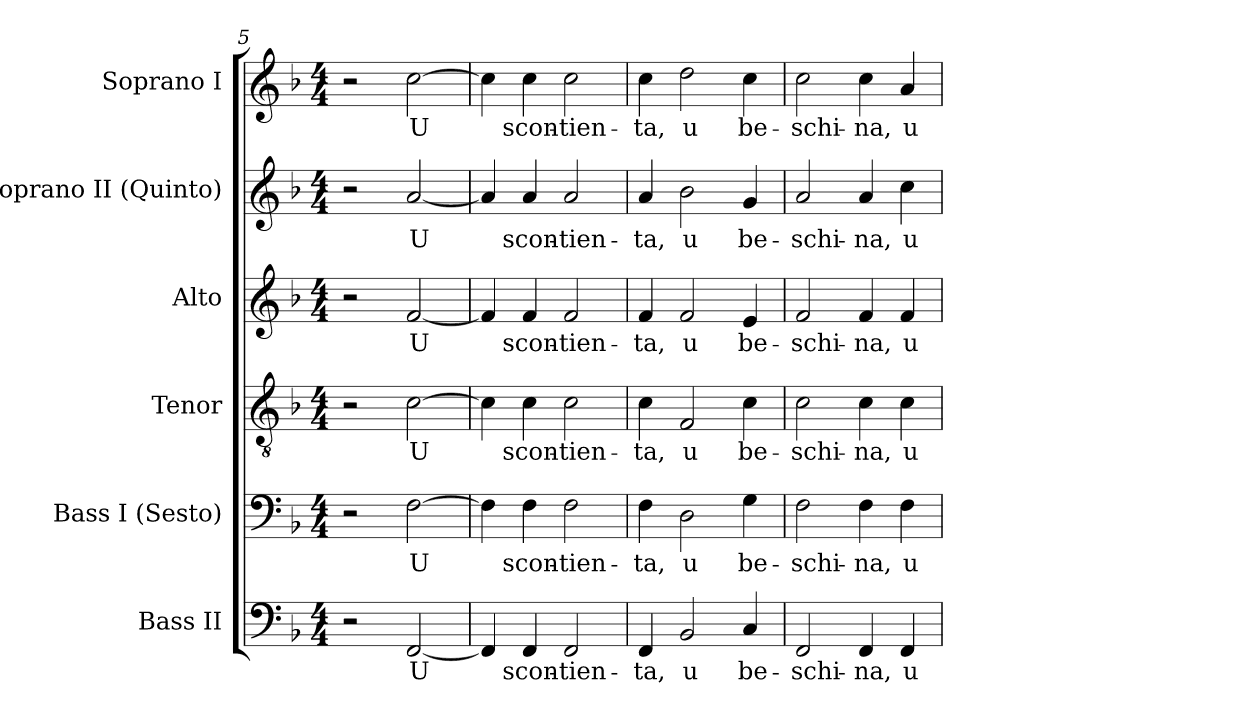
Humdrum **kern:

**kern	**text	**kern	**text	**kern	**text	**kern	**text	**kern	**text	**kern	**text
*part6	*part6	*part5	*part5	*part4	*part4	*part3	*part3	*part2	*part2	*part1	*part1
*staff6	*staff6	*staff5	*staff5	*staff4	*staff4	*staff3	*staff3	*staff2	*staff2	*staff1	*staff1
*I"Bass II	*	*I"Bass I (Sesto)	*	*I"Tenor	*	*I"Alto	*	*I"Soprano II (Quinto)	*	*I"Soprano I	*
*I'B.	*	*I'B.	*	*I'T.	*	*I'A.	*	*I'S.	*	*I'S.	*
*clefF4	*	*clefF4	*	*clefGv2	*	*clefG2	*	*clefG2	*	*clefG2	*
*	*	*	*	*ITrd7c12	*	*	*	*	*	*	*
*k[b-]	*	*k[b-]	*	*k[b-]	*	*k[b-]	*	*k[b-]	*	*k[b-]	*
*F:	*	*F:	*	*F:	*	*F:	*	*F:	*	*F:	*
*M4/4	*	*M4/4	*	*M4/4	*	*M4/4	*	*M4/4	*	*M4/4	*
=5	=5	=5	=5	=5	=5	=5	=5	=5	=5	=5	=5
2r	.	2r	.	2r	.	2r	.	2r	.	2r	.
!	!LO:LY:b:color=#000000	!	!	!	!	!	!	!	!	!	!
!	!	!	!LO:LY:b:color=#000000	!	!	!	!	!	!	!	!
!	!	!	!	!	!LO:LY:b:color=#000000	!	!	!	!	!	!
!	!	!	!	!	!	!	!LO:LY:b:color=#000000	!	!	!	!
!	!	!	!	!	!	!	!	!	!LO:LY:b:color=#000000	!	!
!	!	!	!	!	!	!	!	!	!	!	!LO:LY:b:color=#000000
[2FFi/	U	[2Fi\	U	[2Ci\	U	[2fi/	U	[2ai/	U	[2cci\	U
=6	=6	=6	=6	=6	=6	=6	=6	=6	=6	=6	=6
4FFi/]	.	4Fi\]	.	4Ci\]	.	4fi/]	.	4ai/]	.	4cci\]	.
!	!LO:LY:b:color=#000000	!	!	!	!	!	!	!	!	!	!
!	!	!	!LO:LY:b:color=#000000	!	!	!	!	!	!	!	!
!	!	!	!	!	!LO:LY:b:color=#000000	!	!	!	!	!	!
!	!	!	!	!	!	!	!LO:LY:b:color=#000000	!	!	!	!
!	!	!	!	!	!	!	!	!	!LO:LY:b:color=#000000	!	!
!	!	!	!	!	!	!	!	!	!	!	!LO:LY:b:color=#000000
4FFi/	scon-	4Fi\	scon-	4Ci\	scon-	4fi/	scon-	4ai/	scon-	4cci\	scon-
!	!LO:LY:b:color=#000000	!	!	!	!	!	!	!	!	!	!
!	!	!	!LO:LY:b:color=#000000	!	!	!	!	!	!	!	!
!	!	!	!	!	!LO:LY:b:color=#000000	!	!	!	!	!	!
!	!	!	!	!	!	!	!LO:LY:b:color=#000000	!	!	!	!
!	!	!	!	!	!	!	!	!	!LO:LY:b:color=#000000	!	!
!	!	!	!	!	!	!	!	!	!	!	!LO:LY:b:color=#000000
2FFi/	-tien-	2Fi\	-tien-	2Ci\	-tien-	2fi/	-tien-	2ai/	-tien-	2cci\	-tien-
=7	=7	=7	=7	=7	=7	=7	=7	=7	=7	=7	=7
!	!LO:LY:b:color=#000000	!	!	!	!	!	!	!	!	!	!
!	!	!	!LO:LY:b:color=#000000	!	!	!	!	!	!	!	!
!	!	!	!	!	!LO:LY:b:color=#000000	!	!	!	!	!	!
!	!	!	!	!	!	!	!LO:LY:b:color=#000000	!	!	!	!
!	!	!	!	!	!	!	!	!	!LO:LY:b:color=#000000	!	!
!	!	!	!	!	!	!	!	!	!	!	!LO:LY:b:color=#000000
4FFi/	-ta,	4Fi\	-ta,	4Ci\	-ta,	4fi/	-ta,	4ai/	-ta,	4cci\	-ta,
!	!LO:LY:b:color=#000000	!	!	!	!	!	!	!	!	!	!
!	!	!	!LO:LY:b:color=#000000	!	!	!	!	!	!	!	!
!	!	!	!	!	!LO:LY:b:color=#000000	!	!	!	!	!	!
!	!	!	!	!	!	!	!LO:LY:b:color=#000000	!	!	!	!
!	!	!	!	!	!	!	!	!	!LO:LY:b:color=#000000	!	!
!	!	!	!	!	!	!	!	!	!	!	!LO:LY:b:color=#000000
2BB-i/	u	2Di\	u	2FFi/	u	2fi/	u	2b-i\	u	2ddi\	u
!	!LO:LY:b:color=#000000	!	!	!	!	!	!	!	!	!	!
!	!	!	!LO:LY:b:color=#000000	!	!	!	!	!	!	!	!
!	!	!	!	!	!LO:LY:b:color=#000000	!	!	!	!	!	!
!	!	!	!	!	!	!	!LO:LY:b:color=#000000	!	!	!	!
!	!	!	!	!	!	!	!	!	!LO:LY:b:color=#000000	!	!
!	!	!	!	!	!	!	!	!	!	!	!LO:LY:b:color=#000000
4Ci/	be-	4Gi\	be-	4Ci\	be-	4ei/	be-	4gi/	be-	4cci\	be-
=8	=8	=8	=8	=8	=8	=8	=8	=8	=8	=8	=8
!	!LO:LY:b:color=#000000	!	!	!	!	!	!	!	!	!	!
!	!	!	!LO:LY:b:color=#000000	!	!	!	!	!	!	!	!
!	!	!	!	!	!LO:LY:b:color=#000000	!	!	!	!	!	!
!	!	!	!	!	!	!	!LO:LY:b:color=#000000	!	!	!	!
!	!	!	!	!	!	!	!	!	!LO:LY:b:color=#000000	!	!
!	!	!	!	!	!	!	!	!	!	!	!LO:LY:b:color=#000000
2FFi/	-schi-	2Fi\	-schi-	2Ci\	-schi-	2fi/	-schi-	2ai/	-schi-	2cci\	-schi-
!	!LO:LY:b:color=#000000	!	!	!	!	!	!	!	!	!	!
!	!	!	!LO:LY:b:color=#000000	!	!	!	!	!	!	!	!
!	!	!	!	!	!LO:LY:b:color=#000000	!	!	!	!	!	!
!	!	!	!	!	!	!	!LO:LY:b:color=#000000	!	!	!	!
!	!	!	!	!	!	!	!	!	!LO:LY:b:color=#000000	!	!
!	!	!	!	!	!	!	!	!	!	!	!LO:LY:b:color=#000000
4FFi/	-na,	4Fi\	-na,	4Ci\	-na,	4fi/	-na,	4ai/	-na,	4cci\	-na,
!	!LO:LY:b:color=#000000	!	!	!	!	!	!	!	!	!	!
!	!	!	!LO:LY:b:color=#000000	!	!	!	!	!	!	!	!
!	!	!	!	!	!LO:LY:b:color=#000000	!	!	!	!	!	!
!	!	!	!	!	!	!	!LO:LY:b:color=#000000	!	!	!	!
!	!	!	!	!	!	!	!	!	!LO:LY:b:color=#000000	!	!
!	!	!	!	!	!	!	!	!	!	!	!LO:LY:b:color=#000000
4FFi/	u	4Fi\	u	4Ci\	u	4fi/	u	4cci\	u	4ai/	u
=	=	=	=	=	=	=	=	=	=	=	=
*-	*-	*-	*-	*-	*-	*-	*-	*-	*-	*-	*-
